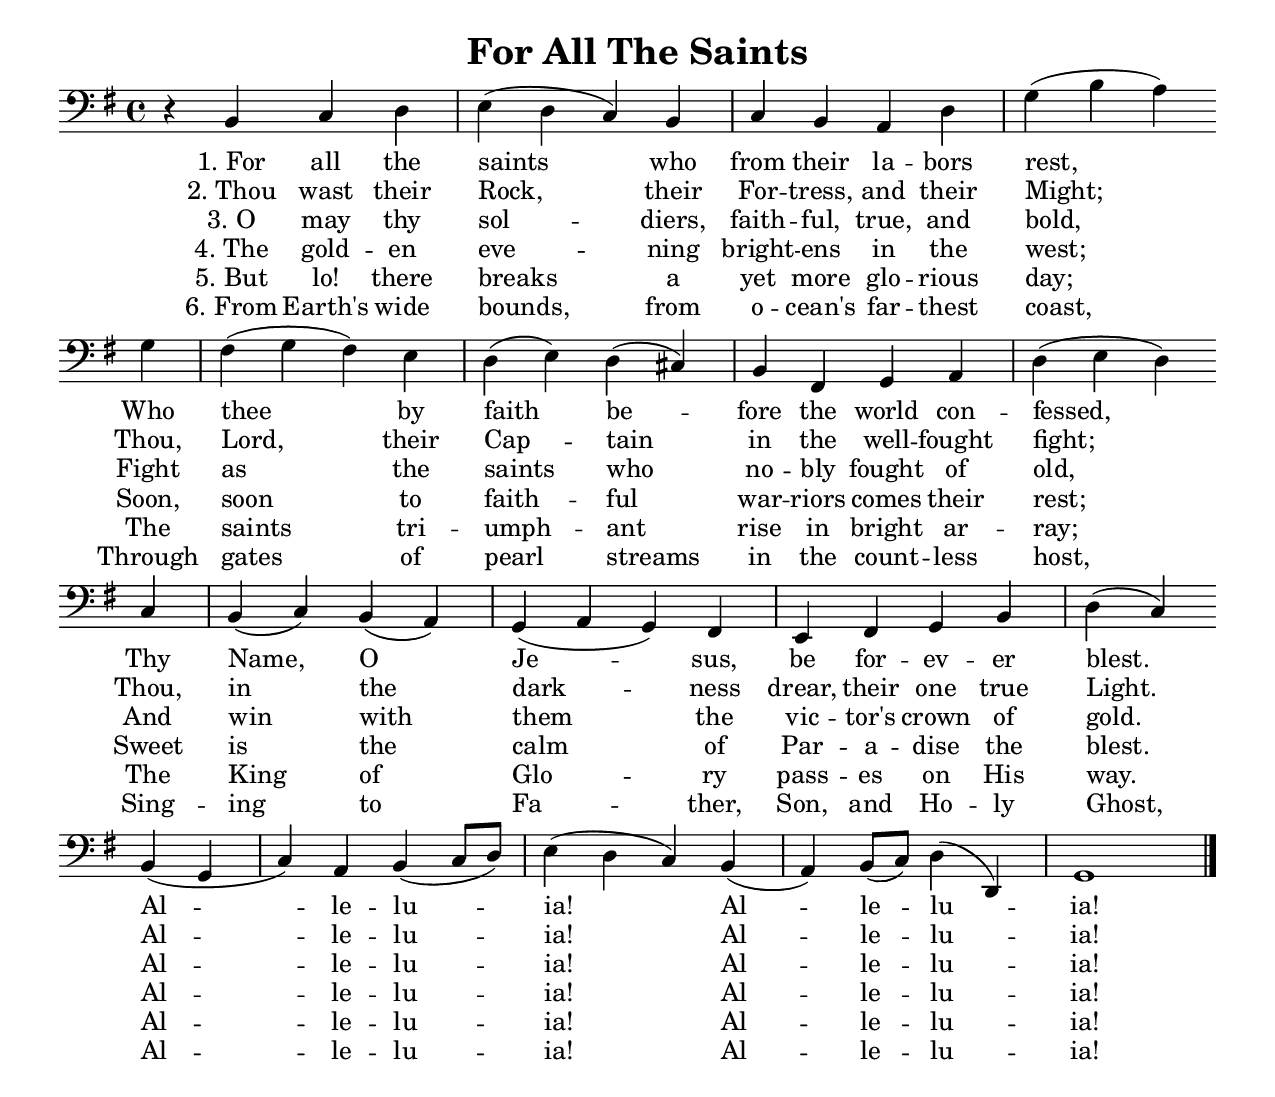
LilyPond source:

\version "2.14.2"
\language "english"
\paper {
 #(set-paper-size "letter")
 indent = 0\cm
}

\header {
 title = \markup \center-column { "For All The Saints" }
}
 
<<
 {
  \clef "bass"
  \key g \major
  \time 4/4

  r4 b,4 c4 d4 | e4( d4 c4) b,4 | c4 b,4 a,4 d4 | g4( b4 a4) \bar "" \break g4 | 
  fs4( g4 fs4) e4 | d4( e4) d4( cs4) | b,4 fs,4 g,4 a,4 | d4( e4 d4) \bar "" \break c4 | 
  b,4( c4) b,4( a,4) | g,4( a,4 g,4) fs,4 | e,4 fs,4 g,4 b,4 | d4( c4) \bar "" \break
  b,4( g,4 | c4) a,4 b,4( c8 d8) | e4( d4 c4) b,4( | a,4) b,8( c8) d4( d,4) | g,1
  \bar "|."
 }


 \addlyrics {
 "1. For" all the saints who from their la -- bors rest,
 Who thee by faith be -- fore the world con -- fessed,
 Thy Name, O Je -- sus, be for -- ev -- er blest.
 Al -- le -- lu -- ia! Al -- le -- lu -- ia!
}

\addlyrics {
 "2. Thou" wast their Rock, their For -- tress, and their Might; 
 Thou, Lord, their Cap -- tain in the well -- fought fight;
 Thou, in the dark -- ness drear, their one true Light.
 Al -- le -- lu -- ia! Al -- le -- lu -- ia!
}

\addlyrics {
  "3. O" may thy sol -- diers, faith -- ful, true, and bold,
  Fight as the saints who no -- bly fought of old,
  And win with them the vic -- tor's crown of gold.
  Al -- le -- lu -- ia! Al -- le -- lu -- ia!
}

\addlyrics {
  "4. The" gold -- en eve -- ning bright -- ens in the west;
  Soon, soon to faith -- ful war -- riors comes their rest;
  Sweet is the calm of Par -- a -- dise the blest.
  Al -- le -- lu -- ia! Al -- le -- lu -- ia!
}

\addlyrics {
  "5. But" lo! there breaks a yet more glo -- rious day;
  The saints tri -- umph -- ant rise in bright ar -- ray;
  The King of Glo -- ry pass -- es on His way.
  Al -- le -- lu -- ia! Al -- le -- lu -- ia!
}

\addlyrics {
  "6. From" Earth's wide bounds, from o -- cean's far -- thest coast,
  Through gates of pearl streams in the count -- less host,
  Sing -- ing to Fa -- ther, Son, and Ho -- ly Ghost,
  Al -- le -- lu -- ia! Al -- le -- lu -- ia!
}



>>
